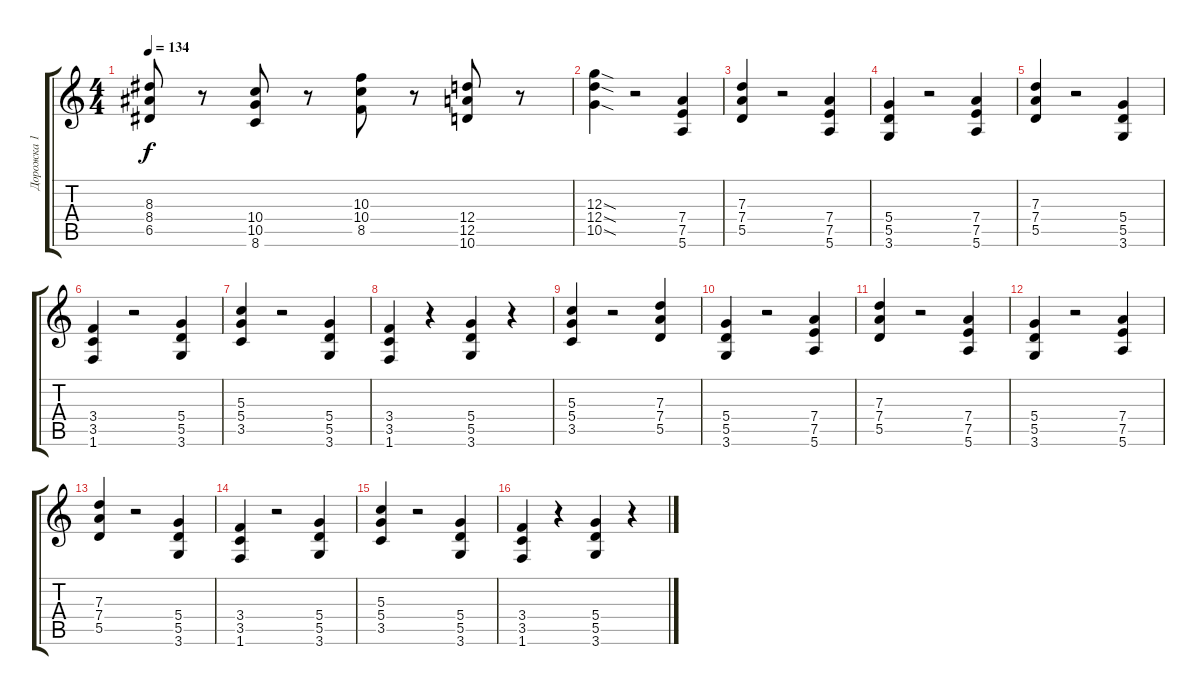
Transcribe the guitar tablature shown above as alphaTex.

\track ("Дорожка 1" "Дорожка 1") {instrument distortionguitar}
\staff {score tabs}
\tuning (E4 B3 G3 D3 A2 E2) {hide}
\ts (4 4)
\tempo 134
\clef g2
\ks c
(8.3 8.4 6.5).8{dy f} r.8 (10.4 10.5 8.6).8 r.8 (10.3 10.4 8.5).8 r.8 (12.4 12.5 10.6).8 r.8 |
(12.3{sod} 12.4{sod} 10.5{sod}).4 r.2 (7.4 7.5 5.6).4 |
(7.3 7.4 5.5).4 r.2 (7.4 7.5 5.6).4 |
(5.4 5.5 3.6).4 r.2 (7.4 7.5 5.6).4 |
(7.3 7.4 5.5).4 r.2 (5.4 5.5 3.6).4 |
(3.4 3.5 1.6).4 r.2 (5.4 5.5 3.6).4 |
(5.3 5.4 3.5).4 r.2 (5.4 5.5 3.6).4 |
(3.4 3.5 1.6).4 r.4 (5.4 5.5 3.6).4 r.4 |
(5.3 5.4 3.5).4 r.2 (7.3 7.4 5.5).4 |
(5.4 5.5 3.6).4 r.2 (7.4 7.5 5.6).4 |
(7.3 7.4 5.5).4 r.2 (7.4 7.5 5.6).4 |
(5.4 5.5 3.6).4 r.2 (7.4 7.5 5.6).4 |
(7.3 7.4 5.5).4 r.2 (5.4 5.5 3.6).4 |
(3.4 3.5 1.6).4 r.2 (5.4 5.5 3.6).4 |
(5.3 5.4 3.5).4 r.2 (5.4 5.5 3.6).4 |
(3.4 3.5 1.6).4 r.4 (5.4 5.5 3.6).4 r.4
